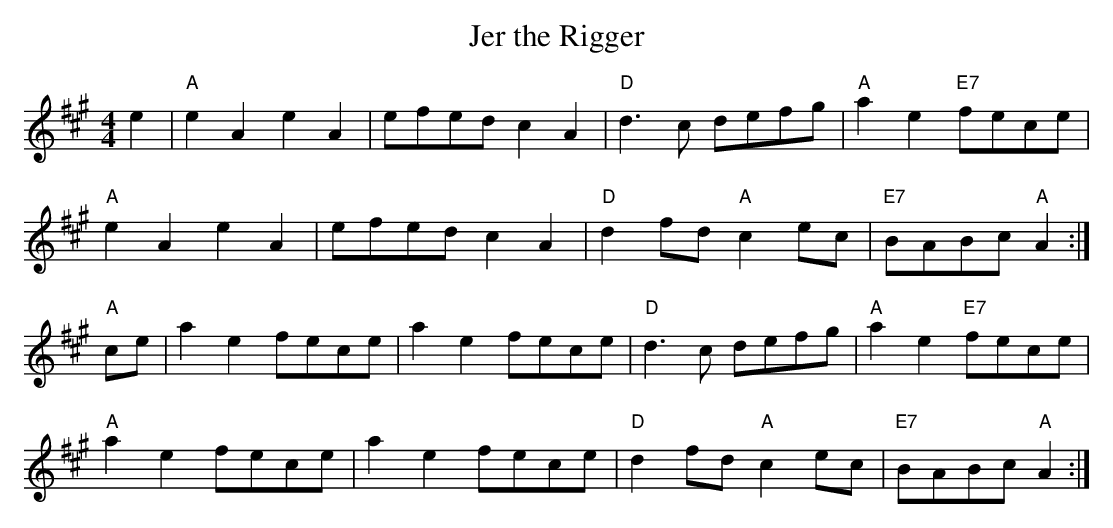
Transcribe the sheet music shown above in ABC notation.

X:1
T:Jer the Rigger
M:4/4
L:1/8
K:A
e2|"A"e2A2e2A2|efed c2A2|"D"d3c defg|"A"a2e2"E7"fece|!
"A"e2A2e2A2|efedc2A2|"D"d2fd"A"c2ec|"E7"BABc"A"A2:|]!
"A"ce|a2e2fece|a2e2fece|"D"d3c defg|"A"a2e2"E7"fece|!
"A"a2e2fece|a2e2fece|"D"d2fd"A"c2ec|"E7"BABc"A"A2:|]!
